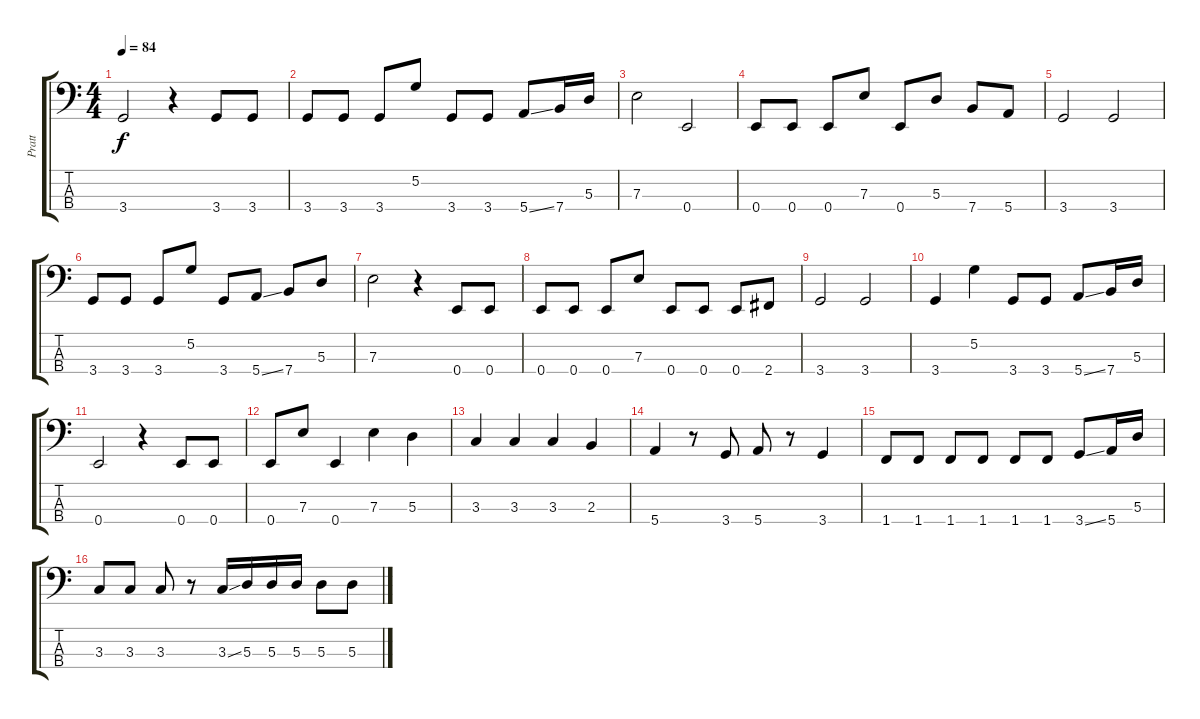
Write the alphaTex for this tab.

\track ("Pratt" "Pratt") {instrument electricbassfinger}
\staff {score tabs}
\tuning (G2 D2 A1 E1) {hide}
\ts (4 4)
\tempo 84
\clef f4
\ks c
3.4.2{dy f} r.4 3.4.8 3.4.8 |
3.4.8 3.4.8 3.4.8 5.2.8 3.4.8 3.4.8 5.4{ss}.8 7.4.16 5.3.16 |
7.3.2 0.4.2 |
0.4.8 0.4.8 0.4.8 7.3.8 0.4.8 5.3.8 7.4.8 5.4.8 |
3.4.2 3.4.2 |
3.4.8 3.4.8 3.4.8 5.2.8 3.4.8 5.4{ss}.8 7.4.8 5.3.8 |
7.3.2 r.4 0.4.8 0.4.8 |
0.4.8 0.4.8 0.4.8 7.3.8 0.4.8 0.4.8 0.4.8 2.4.8 |
3.4.2 3.4.2 |
3.4.4 5.2.4 3.4.8 3.4.8 5.4{ss}.8 7.4.16 5.3.16 |
0.4.2 r.4 0.4.8 0.4.8 |
0.4.8 7.3.8 0.4.4 7.3.4 5.3.4 |
3.3.4 3.3.4 3.3.4 2.3.4 |
5.4.4 r.8 3.4.8 5.4.8 r.8 3.4.4 |
1.4.8 1.4.8 1.4.8 1.4.8 1.4.8 1.4.8 3.4{ss}.8 5.4.16 5.3.16 |
3.3.8 3.3.8 3.3.8 r.8 3.3{ss}.16 5.3.16 5.3.16 5.3.16 5.3.8 5.3.8
